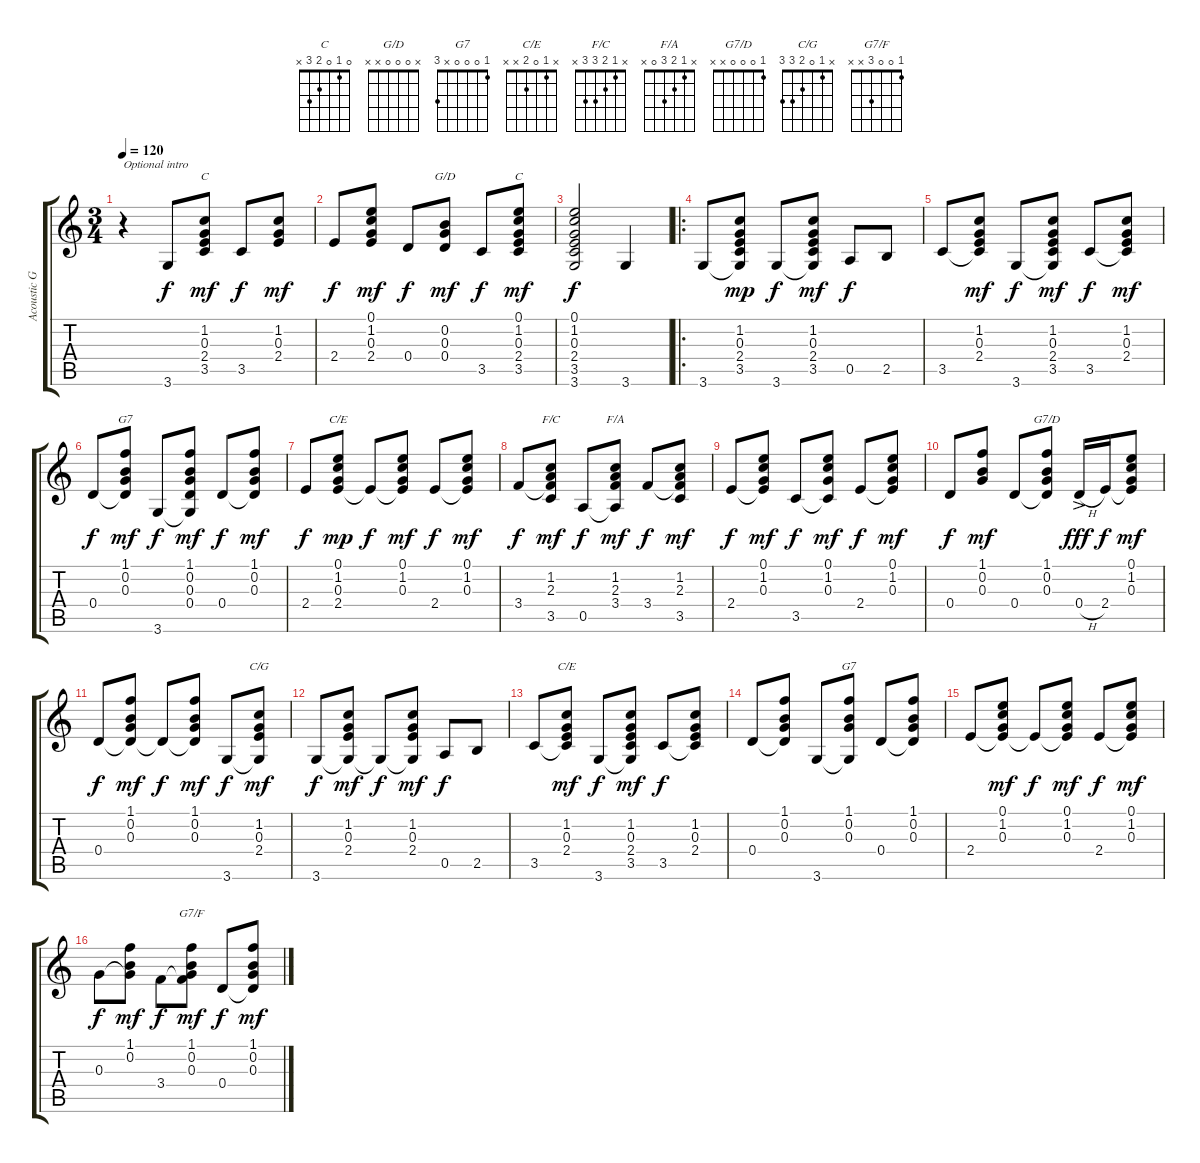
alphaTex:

\track ("Acoustic Guitar" "Acoustic G") {instrument acousticguitarsteel}
\staff {score tabs}
\tuning (E4 B3 G3 D3 A2 E2) {hide}
\chord ("C" x 1 0 2 3 x)
\chord ("G/D" x 0 0 0 x x)
\chord ("C" 0 1 0 2 3 x)
\chord ("G7" 1 0 0 x x x)
\chord ("C/E" 0 1 0 2 x x)
\chord ("F/C" x 1 2 3 3 x)
\chord ("F/A" x 1 2 3 0 x)
\chord ("G7/D" 1 0 0 0 x x)
\chord ("C/G" x 1 0 2 3 3)
\chord ("C/E" x 1 0 2 x x)
\chord ("G7" 1 0 0 0 x 3)
\chord ("G7/F" 1 0 0 3 x x)
\ts (3 4)
\tempo 120
\clef g2
\ks c
r.4{txt "Optional intro" dy f instrument acousticguitarsteel} 3.6.8 (1.2 0.3 2.4 3.5).8{ch "C" dy mf} 3.5.8{dy f} (1.2 0.3 2.4).8{dy mf} |
2.4.8{dy f} (0.1 1.2 0.3 2.4).8{dy mf} 0.4.8{dy f} (0.2 0.3 0.4).8{ch "G/D" dy mf} 3.5.8{dy f} (0.1 1.2 0.3 2.4 3.5).8{ch "C" dy mf} |
(0.1 1.2 0.3 2.4 3.5 3.6).2{dy f} 3.6.4 |
\ro
3.6.8 (1.2 0.3 2.4 3.5 3.6{t}).8{dy mp} 3.6.8{dy f} (1.2 0.3 2.4 3.5 3.6{t}).8{dy mf} 0.5.8{dy f} 2.5.8 |
3.5.8 (1.2 0.3 2.4 3.5{t}).8{dy mf} 3.6.8{dy f} (1.2 0.3 2.4 3.5 3.6{t}).8{dy mf} 3.5.8{dy f} (1.2 0.3 2.4 3.5{t}).8{dy mf} |
0.4.8{dy f} (1.1 0.2 0.3 0.4{t}).8{ch "G7" dy mf} 3.6.8{dy f} (1.1 0.2 0.3 0.4 3.6{t}).8{dy mf} 0.4.8{dy f} (1.1 0.2 0.3 0.4{t}).8{dy mf} |
2.4.8{dy f} (0.1 1.2 0.3 2.4).8{ch "C/E" dy mp} 2.4{t}.8{dy f} (0.1 1.2 0.3 2.4{t}).8{dy mf} 2.4.8{dy f} (0.1 1.2 0.3 2.4{t}).8{dy mf} |
3.4.8{dy f} (1.2 2.3 3.4{t} 3.5).8{ch "F/C" dy mf} 0.5.8{dy f} (1.2 2.3 3.4 0.5{t}).8{ch "F/A" dy mf} 3.4.8{dy f} (1.2 2.3 3.4{t} 3.5).8{dy mf} |
2.4.8{dy f} (0.1 1.2 0.3 2.4{t}).8{dy mf} 3.5.8{dy f} (0.1 1.2 0.3 3.5{t}).8{dy mf} 2.4.8{dy f} (0.1 1.2 0.3 2.4{t}).8{dy mf} |
0.4.8{dy f} (1.1 0.2 0.3).8{dy mf} 0.4.8 (1.1 0.2 0.3 0.4{t}).8{ch "G7/D"} 0.4{h ac}.16{dy fff} 2.4.16{dy f} (0.1 1.2 0.3 2.4{t}).8{dy mf} |
0.4.8{dy f} (1.1 0.2 0.3 0.4{t}).8{dy mf} 0.4{t}.8{dy f} (1.1 0.2 0.3 0.4{t}).8{dy mf} 3.6.8{dy f} (1.2 0.3 2.4 3.6{t}).8{ch "C/G" dy mf} |
3.6.8{dy f} (1.2 0.3 2.4 3.6{t}).8{dy mf} 3.6{t}.8{dy f} (1.2 0.3 2.4 3.6{t}).8{dy mf} 0.5.8{dy f} 2.5.8 |
3.5.8 (1.2 0.3 2.4 3.5{t}).8{ch "C/E" dy mf} 3.6.8{dy f} (1.2 0.3 2.4 3.5 3.6{t}).8{dy mf} 3.5.8{dy f} (1.2 0.3 2.4 3.5{t}).8 |
0.4.8 (1.1 0.2 0.3 0.4{t}).8 3.6.8 (1.1 0.2 0.3 3.6{t}).8{ch "G7"} 0.4.8 (1.1 0.2 0.3 0.4{t}).8 |
2.4.8 (0.1 1.2 0.3 2.4{t}).8{dy mf} 2.4{t}.8{dy f} (0.1 1.2 0.3 2.4{t}).8{dy mf} 2.4.8{dy f} (0.1 1.2 0.3 2.4{t}).8{dy mf} |
0.3.8{dy f} (1.1 0.2 0.3{t}).8{dy mf} 3.4.8{dy f} (1.1 0.2 0.3 3.4{t}).8{ch "G7/F" dy mf} 0.4.8{dy f} (1.1 0.2 0.3 0.4{t}).8{dy mf}
